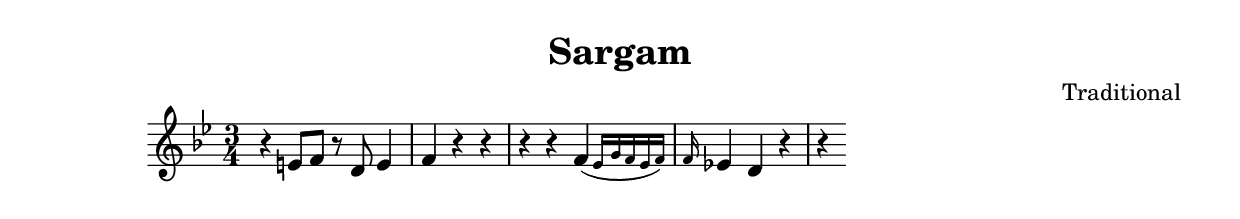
#(ly:set-option 'midi-extension "mid")
\version "2.12.3"
\include "english.ly"
\header{
title = "Sargam"
composer = "Traditional"
}
%{

%}
melody = {
\time 3/4
\clef treble
\key c \phrygian
\cadenzaOn


 \bar "|:"  r4 d'8[ ef'8] r8 c'8 d'4 \bar "|"  ef'4 r4 r4 \bar "|"  r4 r4 \afterGrace ef'4({d'16[ f'16 ef'16 d'16 ef'16])} \bar "|"  \grace {ef'16}df'4 c'4 r4 \bar "|"  r4 \bar ":|"  \break

}


text = \lyricmode {
        
}

\score{
\transpose c' d'
<<
\new Voice = "one" {
\melody
}
\new Lyrics \lyricsto "one" \text
>>
\layout {
\context {
\Score
\remove "Bar_number_engraver"
}
}
\midi {
\context {
\Score
tempoWholesPerMinute = #(ly:make-moment 200 4)
}
}
}